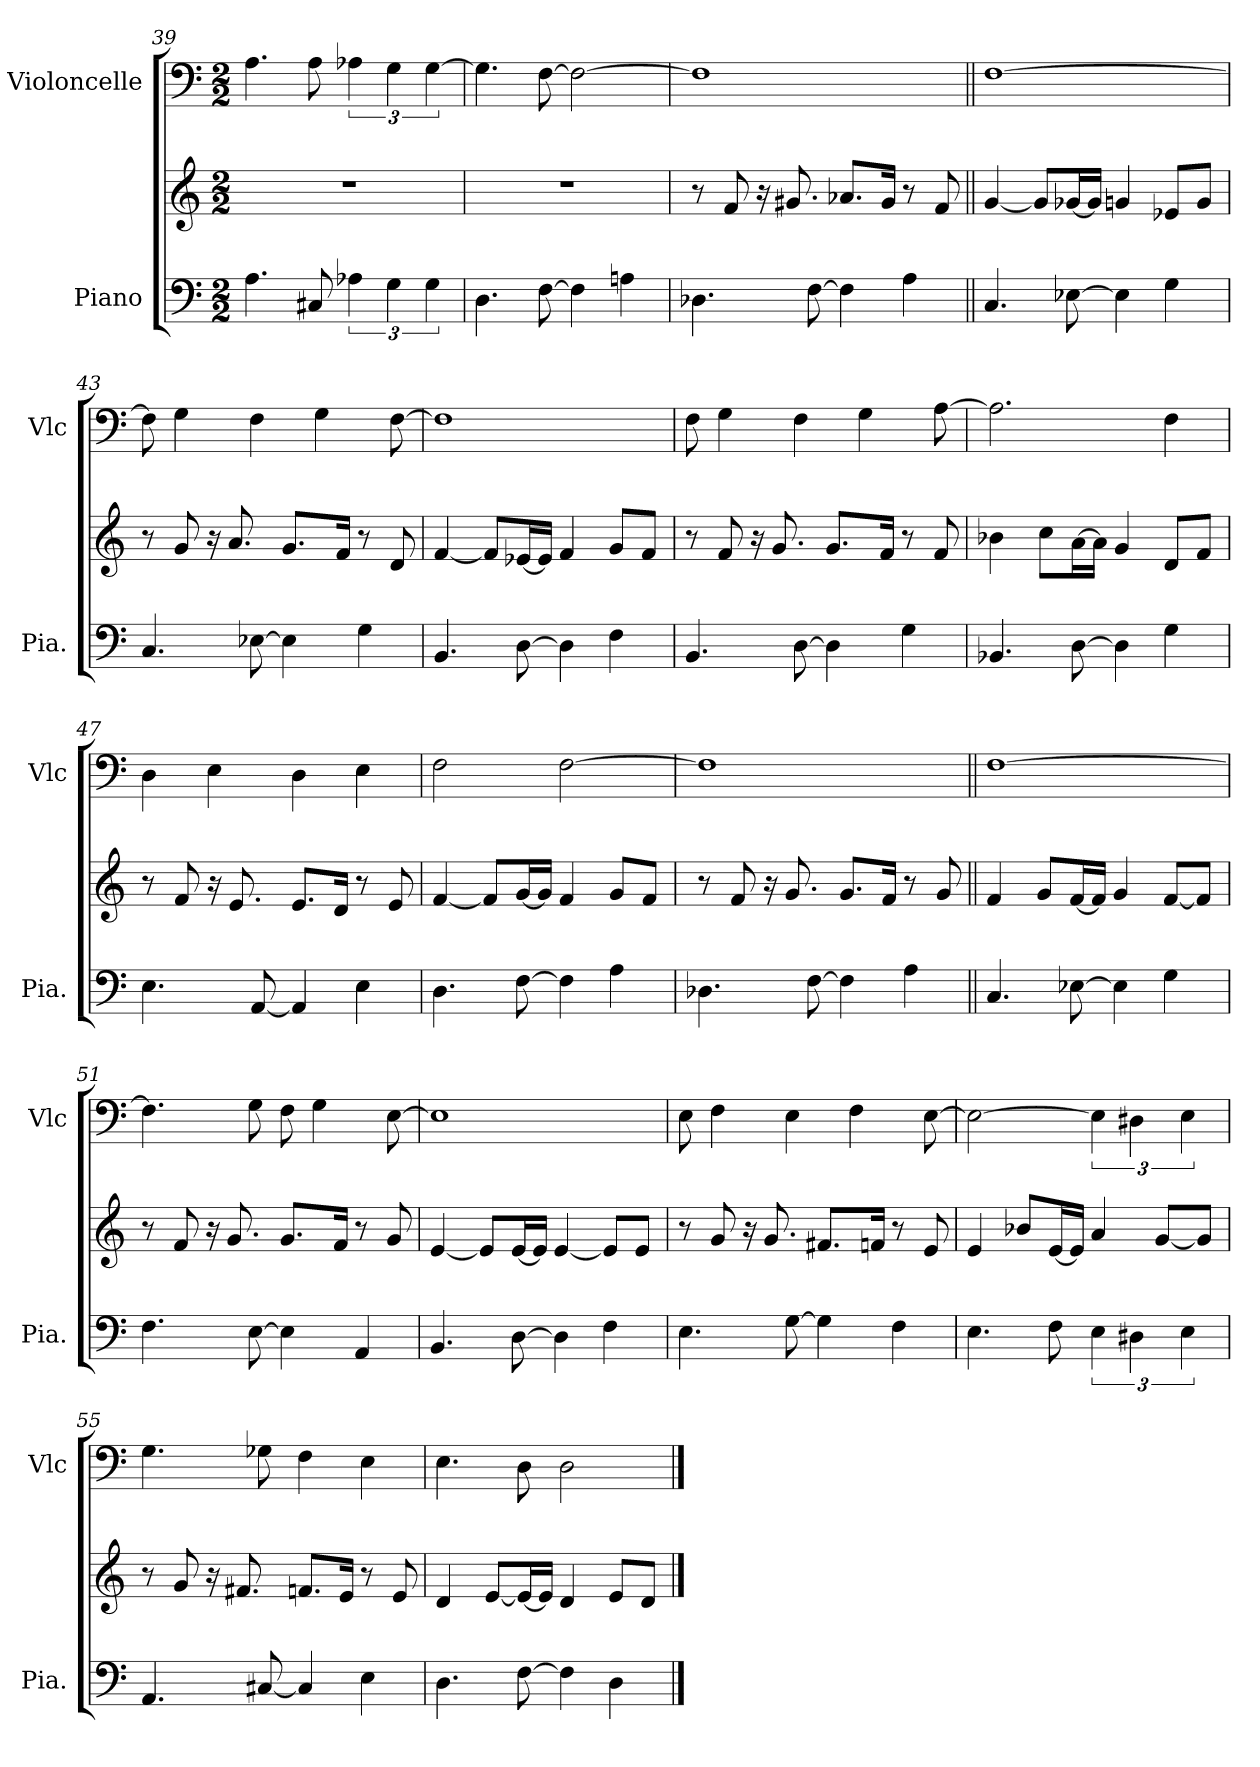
**kern	**kern	**kern
*part2	*part2	*part1
*staff3	*staff2	*staff1
*I"Piano	*	*I"Violoncelle
*I'Pia.	*	*I'Vlc
*clefF4	*clefG2	*clefF4
*k[]	*k[]	*k[]
*M2/2	*M2/2	*M2/2
=39	=39	=39
4.A\	1r	4.A\
8C#X/	.	8A\
6A-X\	.	6A-X\
6G\	.	6G\
6G\	.	[6G\
=40	=40	=40
4.D\	1r	4.G\]
[8F\	.	[8F\
4F\]	.	2F\_
4An\	.	.
=41	=41	=41
4.D-X\	8r	1F]
.	8f/	.
.	16r	.
.	8.g#X/	.
[8F\	.	.
4F\]	8.a-X/L	.
.	16g#/Jk	.
4A\	8r	.
.	8f/	.
=42||	=42||	=42||
4.C/	[4g/	[1F
.	8g/L]	.
[8E-X\	[16g-X/L	.
.	16g-/JJ]	.
4E-\]	4gn/	.
4G\	8e-X/L	.
.	8g/J	.
!!LO:LB:g=z
=43	=43	=43
4.C/	8r	8F\]
.	8g/	4G\
.	16r	.
.	8.a/	.
[8E-X\	.	4F\
4E-\]	8.g/L	.
.	.	4G\
.	16f/Jk	.
4G\	8r	.
.	8d/	[8F\
=44	=44	=44
4.BB/	[4f/	1F]
.	8f/L]	.
[8D\	[16e-X/L	.
.	16e-/JJ]	.
4D\]	4f/	.
4F\	8g/L	.
.	8f/J	.
=45	=45	=45
4.BB/	8r	8F\
.	8f/	4G\
.	16r	.
.	8.g/	.
[8D\	.	4F\
4D\]	8.g/L	.
.	.	4G\
.	16f/Jk	.
4G\	8r	.
.	8f/	[8A\
=46	=46	=46
4.BB-X/	4b-X\	2.A\]
.	8cc\L	.
[8D\	[16a\L	.
.	16a\JJ]	.
4D\]	4g/	.
4G\	8d/L	4F\
.	8f/J	.
!!LO:PB:g=z
=47	=47	=47
4.E\	8r	4D\
.	8f/	.
.	16r	4E\
.	8.e/	.
[8AA/	.	.
4AA/]	8.e/L	4D\
.	16d/Jk	.
4E\	8r	4E\
.	8e/	.
=48	=48	=48
4.D\	[4f/	2F\
.	8f/L]	.
[8F\	[16g/L	.
.	16g/JJ]	.
4F\]	4f/	[2F\
4A\	8g/L	.
.	8f/J	.
=49	=49	=49
4.D-X\	8r	1F]
.	8f/	.
.	16r	.
.	8.g/	.
[8F\	.	.
4F\]	8.g/L	.
.	16f/Jk	.
4A\	8r	.
.	8g/	.
=50||	=50||	=50||
4.C/	4f/	[1F
.	8g/L	.
[8E-X\	[16f/L	.
.	16f/JJ]	.
4E-\]	4g/	.
4G\	[8f/L	.
.	8f/J]	.
!!LO:LB:g=z
=51	=51	=51
4.F\	8r	4.F\]
.	8f/	.
.	16r	.
.	8.g/	.
[8E\	.	8G\
4E\]	8.g/L	8F\
.	.	4G\
.	16f/Jk	.
4AA/	8r	.
.	8g/	[8E\
=52	=52	=52
4.BB/	[4e/	1E]
.	8e/L]	.
[8D\	[16e/L	.
.	16e/JJ]	.
4D\]	[4e/	.
4F\	8e/L]	.
.	8e/J	.
=53	=53	=53
4.E\	8r	8E\
.	8g/	4F\
.	16r	.
.	8.g/	.
[8G\	.	4E\
4G\]	8.f#X/L	.
.	.	4F\
.	16fn/Jk	.
4F\	8r	.
.	8e/	[8E\
=54	=54	=54
4.E\	4e/	2E\_
.	8b-X/L	.
8F\	[16e/L	.
.	16e/JJ]	.
6E\	4a/	6E\]
6D#X\	.	6D#X\
.	[8g/L	.
6E\	.	6E\
.	8g/J]	.
!!LO:LB:g=z
=55	=55	=55
4.AA/	8r	4.G\
.	8g/	.
.	16r	.
.	8.f#X/	.
[8C#X/	.	8G-X\
4C#/]	8.fn/L	4F\
.	16e/Jk	.
4E\	8r	4E\
.	8e/	.
=56	=56	=56
4.D\	4d/	4.E\
.	[8e/L	.
[8F\	16e/L_	8D\
.	16e/JJ]	.
4F\]	4d/	2D\
4D\	8e/L	.
.	8d/J	.
==	==	==
*-	*-	*-
